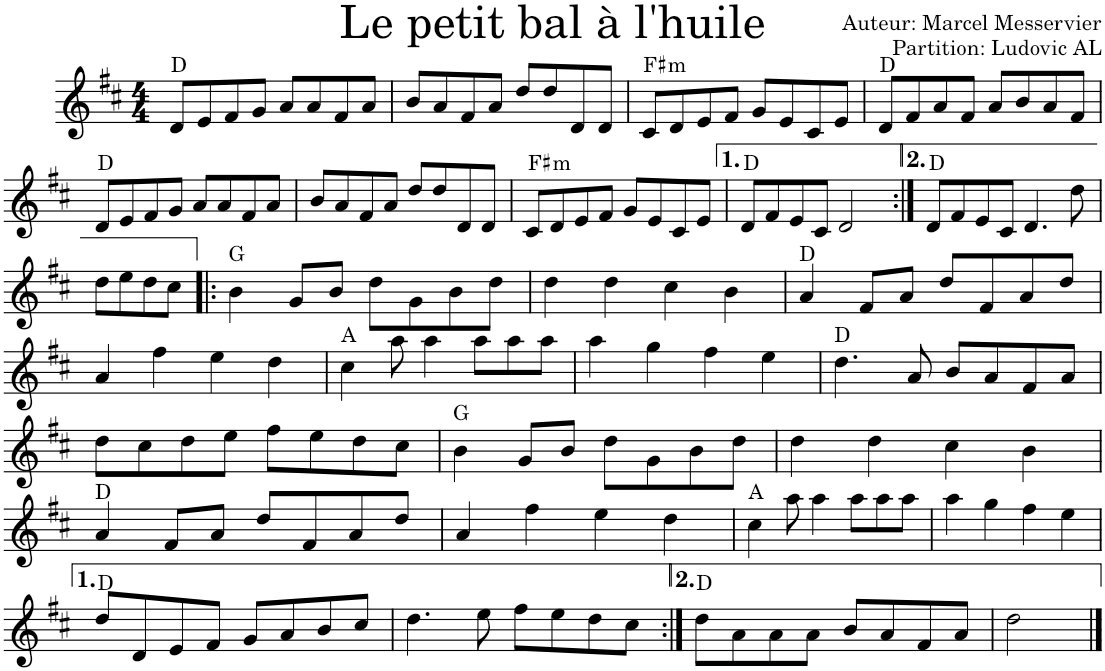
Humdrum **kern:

**kern	**harte
*part1	*part1
*staff1	*
*I"Violon	*
*I'Vln.	*
*clefG2	*
*k[f#c#]	*
*M4/4	*
=1	=1
8d/L	D:maj
8e/	.
8f#/	.
8g/J	.
8a/L	.
8a/	.
8f#/	.
8a/J	.
=2	=2
8b/L	.
8a/	.
8f#/	.
8a/J	.
8dd/L	.
8dd/	.
8d/	.
8d/J	.
=3	=3
!	!LO:H:kt=m
8c#/L	F#:min
8d/	.
8e/	.
8f#/J	.
8g/L	.
8e/	.
8c#/	.
8e/J	.
=4	=4
8d/L	D:maj
8f#/	.
8a/	.
8f#/J	.
8a/L	.
8b/	.
8a/	.
8f#/J	.
!!LO:LB:g=z
=5	=5
8d/L	D:maj
8e/	.
8f#/	.
8g/J	.
8a/L	.
8a/	.
8f#/	.
8a/J	.
=6	=6
8b/L	.
8a/	.
8f#/	.
8a/J	.
8dd/L	.
8dd/	.
8d/	.
8d/J	.
=7	=7
!	!LO:H:kt=m
8c#/L	F#:min
8d/	.
8e/	.
8f#/J	.
8g/L	.
8e/	.
8c#/	.
8e/J	.
=8	=8
8d/L	D:maj
8f#/	.
8e/	.
8c#/J	.
2d/	.
=9:|!	=9:|!
8d/L	D:maj
8f#/	.
8e/	.
8c#/J	.
4.d/	.
8dd\	.
!!LO:LB:g=z
=10	=10
8dd\L	.
8ee\	.
8dd\	.
8cc#\J	.
=11!|:	=11!|:
4b\	G:maj
8g/L	.
8b/J	.
8dd\L	.
8g\	.
8b\	.
8dd\J	.
=12	=12
4dd\	.
4dd\	.
4cc#\	.
4b\	.
=13	=13
4a/	D:maj
8f#/L	.
8a/J	.
8dd/L	.
8f#/	.
8a/	.
8dd/J	.
!!LO:LB:g=z
=14	=14
4a/	.
4ff#\	.
4ee\	.
4dd\	.
=15	=15
4cc#\	A:maj
8aa\	.
4aa\	.
8aa\L	.
8aa\	.
8aa\J	.
=16	=16
4aa\	.
4gg\	.
4ff#\	.
4ee\	.
=17	=17
4.dd\	D:maj
8a/	.
8b/L	.
8a/	.
8f#/	.
8a/J	.
!!LO:LB:g=z
=18	=18
8dd\L	.
8cc#\	.
8dd\	.
8ee\J	.
8ff#\L	.
8ee\	.
8dd\	.
8cc#\J	.
=19	=19
4b\	G:maj
8g/L	.
8b/J	.
8dd\L	.
8g\	.
8b\	.
8dd\J	.
=20	=20
4dd\	.
4dd\	.
4cc#\	.
4b\	.
!!LO:LB:g=z
=21	=21
4a/	D:maj
8f#/L	.
8a/J	.
8dd/L	.
8f#/	.
8a/	.
8dd/J	.
=22	=22
4a/	.
4ff#\	.
4ee\	.
4dd\	.
=23	=23
4cc#\	A:maj
8aa\	.
4aa\	.
8aa\L	.
8aa\	.
8aa\J	.
=24	=24
4aa\	.
4gg\	.
4ff#\	.
4ee\	.
!!LO:LB:g=z
=25	=25
8dd/L	D:maj
8d/	.
8e/	.
8f#/J	.
8g/L	.
8a/	.
8b/	.
8cc#/J	.
=26	=26
4.dd\	.
8ee\	.
8ff#\L	.
8ee\	.
8dd\	.
8cc#\J	.
=27:|!	=27:|!
8dd\L	D:maj
8a\	.
8a\	.
8a\J	.
8b/L	.
8a/	.
8f#/	.
8a/J	.
=28	=28
2dd\	.
==	==
*-	*-
